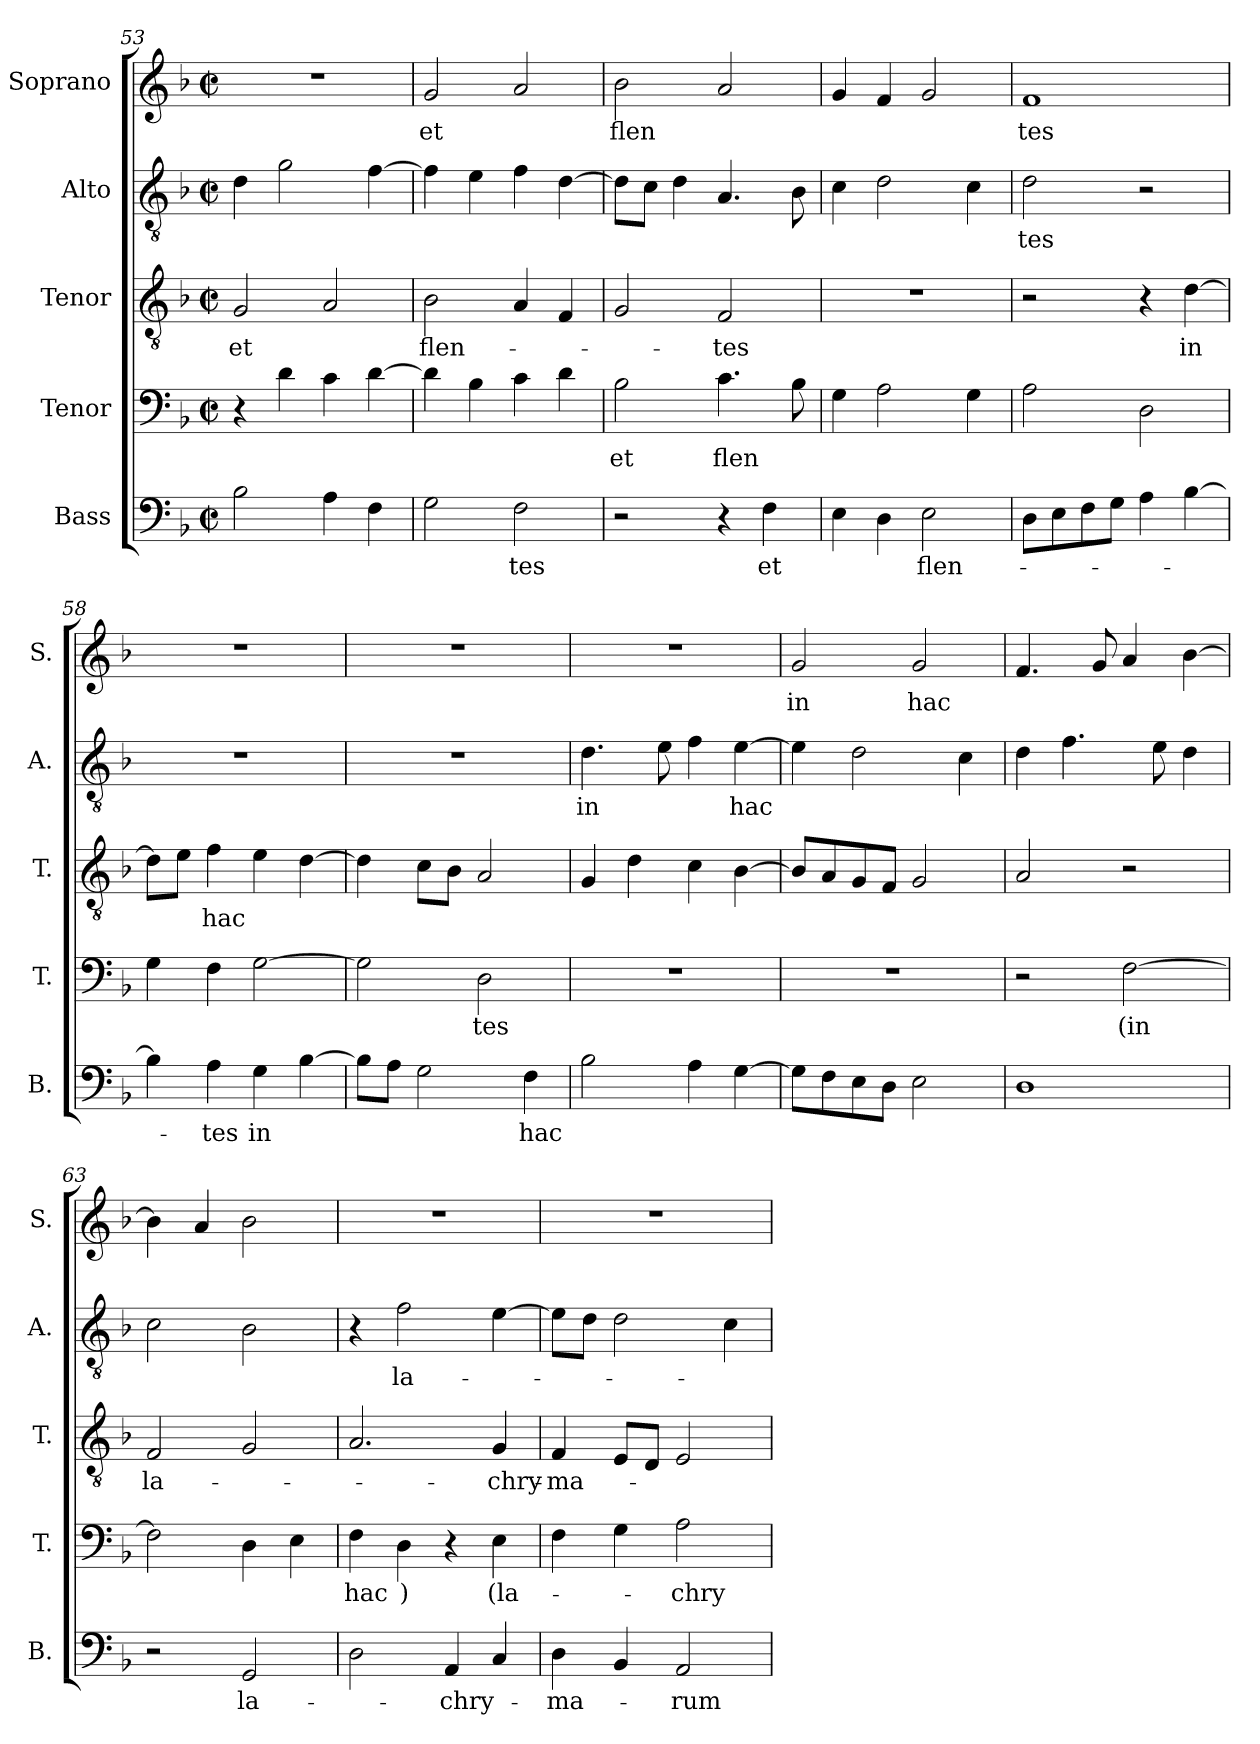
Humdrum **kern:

**kern	**text	**kern	**text	**kern	**text	**kern	**text	**kern	**text
*part5	*part5	*part4	*part4	*part3	*part3	*part2	*part2	*part1	*part1
*staff5	*staff5	*staff4	*staff4	*staff3	*staff3	*staff2	*staff2	*staff1	*staff1
*I"Bass	*	*I"Tenor	*	*I"Tenor	*	*I"Alto	*	*I"Soprano	*
*I'B.	*	*I'T.	*	*I'T.	*	*I'A.	*	*I'S.	*
!!LO:PB:g=z
*clefF4	*	*clefF4	*	*clefGv2	*	*clefGv2	*	*clefG2	*
*k[b-]	*	*k[b-]	*	*k[b-]	*	*k[b-]	*	*k[b-]	*
*M2/2	*	*M2/2	*	*M2/2	*	*M2/2	*	*M2/2	*
*met(c|)	*	*met(c|)	*	*met(c|)	*	*met(c|)	*	*met(c|)	*
=53	=53	=53	=53	=53	=53	=53	=53	=53	=53
!	!	!	!	!	!LO:LY:b	!	!	!	!
2B-\	.	4r	.	2G/	-et	4d\	.	1r	.
.	.	4d\	.	.	.	2g\	.	.	.
4A\	.	4c\	.	2A/	.	.	.	.	.
4F\	.	[4d\	.	.	.	[4f\	.	.	.
=54	=54	=54	=54	=54	=54	=54	=54	=54	=54
!	!	!	!	!	!LO:LY:b	!	!	!	!LO:LY:b
2G\	.	4d\]	.	2B-\	flen-	4f\]	.	2g/	-et
.	.	4B-\	.	.	.	4e\	.	.	.
!	!LO:LY:b	!	!	!	!	!	!	!	!
2F\	-tes	4c\	.	4A/	.	4f\	.	2a/	.
.	.	4d\	.	4F/	.	[4d\	.	.	.
=55	=55	=55	=55	=55	=55	=55	=55	=55	=55
!	!	!	!LO:LY:b	!	!	!	!	!	!LO:LY:b
2r	.	2B-\	et	2G/	.	8d\L]	.	2b-\	-flen
.	.	.	.	.	.	8c\J	.	.	.
.	.	.	.	.	.	4d\	.	.	.
!	!	!	!LO:LY:b	!	!LO:LY:b	!	!	!	!
4r	.	4.c\	flen	2F/	-tes	4.A/	.	2a/	.
!	!LO:LY:b	!	!	!	!	!	!	!	!
4F\	-et	.	.	.	.	.	.	.	.
.	.	8B-\	.	.	.	8B-\	.	.	.
=56	=56	=56	=56	=56	=56	=56	=56	=56	=56
4E\	.	4G\	.	1r	.	4c\	.	4g/	.
4D\	.	2A\	.	.	.	2d\	.	4f/	.
!	!LO:LY:b	!	!	!	!	!	!	!	!
2E\	flen-	.	.	.	.	.	.	2g/	.
.	.	4G\	.	.	.	4c\	.	.	.
=57	=57	=57	=57	=57	=57	=57	=57	=57	=57
!	!	!	!	!	!	!	!LO:LY:b	!	!LO:LY:b
8D\L	.	2A\	.	2r	.	2d\	tes	1f	tes
8E\	.	.	.	.	.	.	.	.	.
8F\	.	.	.	.	.	.	.	.	.
8G\J	.	.	.	.	.	.	.	.	.
4A\	.	2D\	.	4r	.	2r	.	.	.
!	!	!	!	!	!LO:LY:b	!	!	!	!
[4B-\	.	.	.	[4d\	in	.	.	.	.
=58	=58	=58	=58	=58	=58	=58	=58	=58	=58
4B-\]	.	4G\	.	8d\L]	.	1r	.	1r	.
.	.	.	.	8e\J	.	.	.	.	.
!	!LO:LY:b	!	!	!	!LO:LY:b	!	!	!	!
4A\	-tes	4F\	.	4f\	-hac	.	.	.	.
!	!LO:LY:b	!	!	!	!	!	!	!	!
4G\	in	[2G\	.	4e\	.	.	.	.	.
[4B-\	.	.	.	[4d\	.	.	.	.	.
!!LO:LB:g=z
=59	=59	=59	=59	=59	=59	=59	=59	=59	=59
8B-\L]	.	2G\]	.	4d\]	.	1r	.	1r	.
8A\J	.	.	.	.	.	.	.	.	.
2G\	.	.	.	8c\L	.	.	.	.	.
.	.	.	.	8B-\J	.	.	.	.	.
!	!	!	!LO:LY:b	!	!	!	!	!	!
.	.	2D\	tes	2A/	.	.	.	.	.
!	!LO:LY:b	!	!	!	!	!	!	!	!
4F\	hac	.	.	.	.	.	.	.	.
=60	=60	=60	=60	=60	=60	=60	=60	=60	=60
!	!	!	!	!	!	!	!LO:LY:b	!	!
2B-\	.	1r	.	4G/	.	4.d\	-in	1r	.
.	.	.	.	4d\	.	.	.	.	.
.	.	.	.	.	.	8e\	.	.	.
4A\	.	.	.	4c\	.	4f\	.	.	.
!	!	!	!	!	!	!	!LO:LY:b	!	!
[4G\	.	.	.	[4B-\	.	[4e\	hac	.	.
=61	=61	=61	=61	=61	=61	=61	=61	=61	=61
!	!	!	!	!	!	!	!	!	!LO:LY:b
8G\L]	.	1r	.	8B-/L]	.	4e\]	.	2g/	in
8F\	.	.	.	8A/	.	.	.	.	.
8E\	.	.	.	8G/	.	2d\	.	.	.
8D\J	.	.	.	8F/J	.	.	.	.	.
!	!	!	!	!	!	!	!	!	!LO:LY:b
2E\	.	.	.	2G/	.	.	.	2g/	hac
.	.	.	.	.	.	4c\	.	.	.
=62	=62	=62	=62	=62	=62	=62	=62	=62	=62
1D	.	2r	.	2A/	.	4d\	.	4.f/	.
.	.	.	.	.	.	4.f\	.	.	.
.	.	.	.	.	.	.	.	8g/	.
!	!	!	!LO:LY:b	!	!	!	!	!	!
.	.	[2F\	-(in	2r	.	.	.	4a/	.
.	.	.	.	.	.	8e\	.	.	.
.	.	.	.	.	.	4d\	.	[4b-\	.
=63	=63	=63	=63	=63	=63	=63	=63	=63	=63
!	!	!	!	!	!LO:LY:b	!	!	!	!
2r	.	2F\]	.	2F/	la-	2c\	.	4b-\]	.
.	.	.	.	.	.	.	.	4a/	.
!	!LO:LY:b	!	!	!	!	!	!	!	!
2GG/	la-	4D\	.	2G/	.	2B-\	.	2b-\	.
.	.	4E\	.	.	.	.	.	.	.
=64	=64	=64	=64	=64	=64	=64	=64	=64	=64
!	!	!	!LO:LY:b	!	!	!	!	!	!
2D\	.	4F\	hac	2.A/	.	4r	.	1r	.
!	!	!	!LO:LY:b	!	!	!	!LO:LY:b	!	!
.	.	4D\	)	.	.	2f\	la-	.	.
!	!LO:LY:b	!	!	!	!	!	!	!	!
4AA/	-chry-	4r	.	.	.	.	.	.	.
!	!	!	!LO:LY:b	!	!LO:LY:b	!	!	!	!
4C/	.	4E\	(la-	4G/	-chry-	[4e\	.	.	.
!!LO:PB:g=z
=65	=65	=65	=65	=65	=65	=65	=65	=65	=65
!	!LO:LY:b	!	!	!	!LO:LY:b	!	!	!	!
4D\	-ma-	4F\	.	4F/	-ma-	8e\L]	.	1r	.
.	.	.	.	.	.	8d\J	.	.	.
4BB-/	.	4G\	.	8E/L	.	2d\	.	.	.
.	.	.	.	8D/J	.	.	.	.	.
!	!LO:LY:b	!	!LO:LY:b	!	!	!	!	!	!
2AA/	-rum	2A\	-chry-	2E/	.	.	.	.	.
.	.	.	.	.	.	4c\	.	.	.
=	=	=	=	=	=	=	=	=	=
*-	*-	*-	*-	*-	*-	*-	*-	*-	*-
